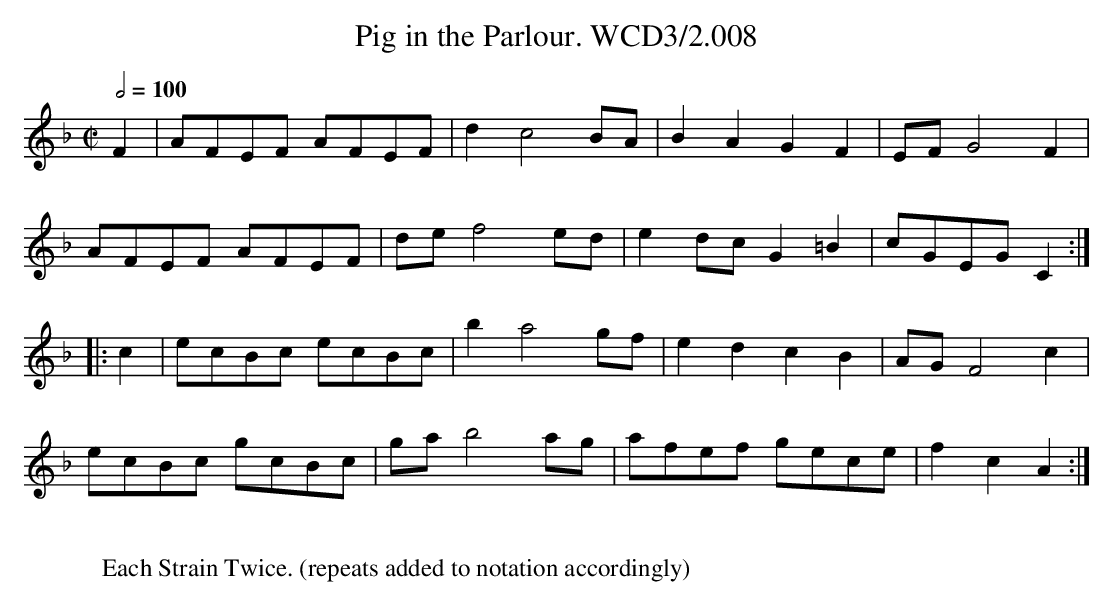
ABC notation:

X:1
T:Pig in the Parlour. WCD3/2.008
M:C|
L:1/8
Q:1/2=100
K:F
F2|AFEF AFEF|d2c4 BA|B2A2G2F2|EF G4F2|
AFEF AFEF|de f4 ed|e2dc G2=B2|cGEG C2:|
|:c2|ecBc ecBc|b2a4 gf|e2d2c2B2|AG F4c2|
ecBc gcBc|ga b4 ag|afef gece|f2c2A2:|
W:
W:Each Strain Twice. (repeats added to notation accordingly)
